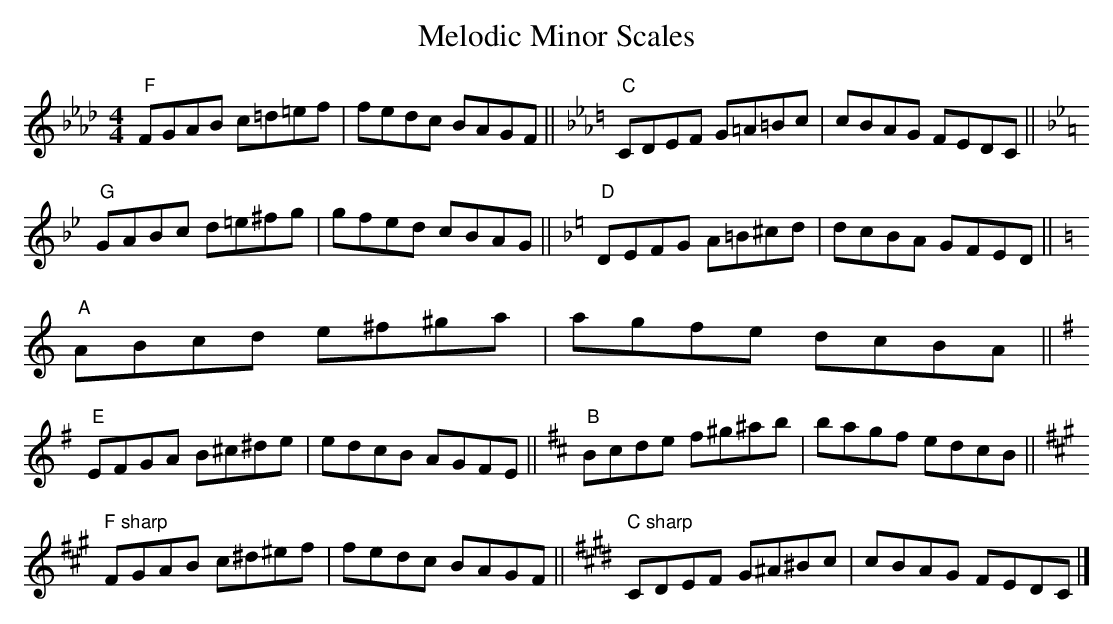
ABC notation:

X:1
T:Melodic Minor Scales
M:4/4
L:1/8
K:FMin
" F"       FGAB c=d=ef|fedc BAGF||\
K:CMin
" C"       CDEF G=A=Bc|cBAG FEDC||
K:GMin
" G"       GABc d=e^fg|gfed cBAG||\
K:DMin
" D"       DEFG A=B^cd|dcBA GFED||
K:AMin
" A"       ABcd e^f^ga|agfe dcBA||
K:EMin
" E"       EFGA B^c^de|edcB AGFE||\
K:BMin
" B"       Bcde f^g^ab|bagf edcB||
K:F#Min
" F sharp" FGAB c^d^ef|fedc BAGF||\
K:C#Min
" C sharp" CDEF G^A^Bc|cBAG FEDC|]
